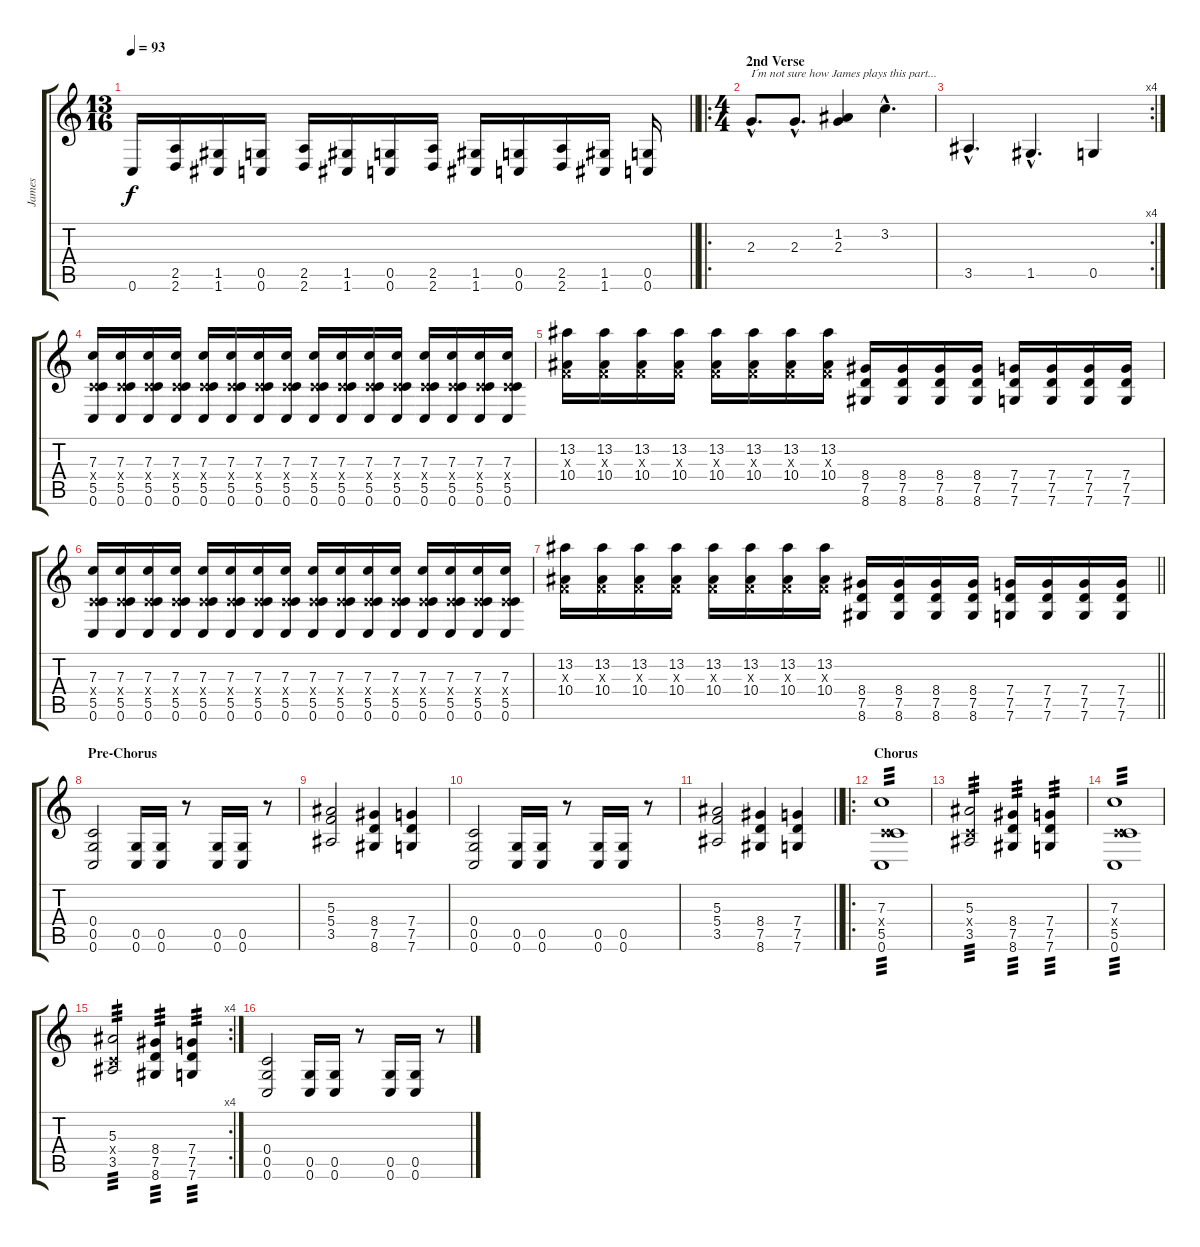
\track ("James" "James") {instrument distortionguitar}
\staff {score tabs}
\tuning (D4 A3 F3 C3 G2 C2) {hide}
\ts (13 16)
\tempo 93
\clef g2
\barLineRight lightlight
\ks c
0.6.16{dy f} (2.5 2.6).16 (1.5 1.6).16 (0.5 0.6).16 (2.5 2.6).16 (1.5 1.6).16 (0.5 0.6).16 (2.5 2.6).16 (1.5 1.6).16 (0.5 0.6).16 (2.5 2.6).16 (1.5 1.6).16 (0.5 0.6).16 |
\ro
\ts (4 4)
\section ("" "2nd Verse")
2.3{hac}.8{d txt "I´m not sure how James plays this part..." volume 13 instrument electricguitarclean} 2.3{hac}.8{d} (1.2 2.3).4 3.2{hac}.4{d} |
\rc 4
3.5{hac}.4{d volume 13 instrument electricguitarclean} 1.5{hac}.4{d} 0.5.4 |
(7.3 0.4{x} 5.5 0.6).16{volume 16 instrument distortionguitar} (7.3 0.4{x} 5.5 0.6).16 (7.3 0.4{x} 5.5 0.6).16 (7.3 0.4{x} 5.5 0.6).16 (7.3 0.4{x} 5.5 0.6).16 (7.3 0.4{x} 5.5 0.6).16 (7.3 0.4{x} 5.5 0.6).16 (7.3 0.4{x} 5.5 0.6).16 (7.3 0.4{x} 5.5 0.6).16 (7.3 0.4{x} 5.5 0.6).16 (7.3 0.4{x} 5.5 0.6).16 (7.3 0.4{x} 5.5 0.6).16 (7.3 0.4{x} 5.5 0.6).16 (7.3 0.4{x} 5.5 0.6).16 (7.3 0.4{x} 5.5 0.6).16 (7.3 0.4{x} 5.5 0.6).16 |
(13.2 0.3{x} 10.4).16 (13.2 0.3{x} 10.4).16 (13.2 0.3{x} 10.4).16 (13.2 0.3{x} 10.4).16 (13.2 0.3{x} 10.4).16 (13.2 0.3{x} 10.4).16 (13.2 0.3{x} 10.4).16 (13.2 0.3{x} 10.4).16 (8.4 7.5 8.6).16 (8.4 7.5 8.6).16 (8.4 7.5 8.6).16 (8.4 7.5 8.6).16 (7.4 7.5 7.6).16 (7.4 7.5 7.6).16 (7.4 7.5 7.6).16 (7.4 7.5 7.6).16 |
(7.3 0.4{x} 5.5 0.6).16 (7.3 0.4{x} 5.5 0.6).16 (7.3 0.4{x} 5.5 0.6).16 (7.3 0.4{x} 5.5 0.6).16 (7.3 0.4{x} 5.5 0.6).16 (7.3 0.4{x} 5.5 0.6).16 (7.3 0.4{x} 5.5 0.6).16 (7.3 0.4{x} 5.5 0.6).16 (7.3 0.4{x} 5.5 0.6).16 (7.3 0.4{x} 5.5 0.6).16 (7.3 0.4{x} 5.5 0.6).16 (7.3 0.4{x} 5.5 0.6).16 (7.3 0.4{x} 5.5 0.6).16 (7.3 0.4{x} 5.5 0.6).16 (7.3 0.4{x} 5.5 0.6).16 (7.3 0.4{x} 5.5 0.6).16 |
\barLineRight lightlight
(13.2 0.3{x} 10.4).16 (13.2 0.3{x} 10.4).16 (13.2 0.3{x} 10.4).16 (13.2 0.3{x} 10.4).16 (13.2 0.3{x} 10.4).16 (13.2 0.3{x} 10.4).16 (13.2 0.3{x} 10.4).16 (13.2 0.3{x} 10.4).16 (8.4 7.5 8.6).16 (8.4 7.5 8.6).16 (8.4 7.5 8.6).16 (8.4 7.5 8.6).16 (7.4 7.5 7.6).16 (7.4 7.5 7.6).16 (7.4 7.5 7.6).16 (7.4 7.5 7.6).16 |
\section ("" "Pre-Chorus")
(0.4 0.5 0.6).2 (0.5 0.6).16 (0.5 0.6).16 r.8 (0.5 0.6).16 (0.5 0.6).16 r.8 |
(5.3 5.4 3.5).2 (8.4 7.5 8.6).4 (7.4 7.5 7.6).4 |
(0.4 0.5 0.6).2 (0.5 0.6).16 (0.5 0.6).16 r.8 (0.5 0.6).16 (0.5 0.6).16 r.8 |
\barLineRight lightlight
(5.3 5.4 3.5).2 (8.4 7.5 8.6).4 (7.4 7.5 7.6).4 |
\ro
\section ("" "Chorus")
(7.3 0.4{x} 5.5 0.6).1{tp 3} |
(5.3 0.4{x} 3.5).2{tp 3} (8.4 7.5 8.6).4{tp 3} (7.4 7.5 7.6).4{tp 3} |
(7.3 0.4{x} 5.5 0.6).1{tp 3} |
\rc 4
(5.3 0.4{x} 3.5).2{tp 3} (8.4 7.5 8.6).4{tp 3} (7.4 7.5 7.6).4{tp 3} |
(0.4 0.5 0.6).2 (0.5 0.6).16 (0.5 0.6).16 r.8 (0.5 0.6).16 (0.5 0.6).16 r.8
